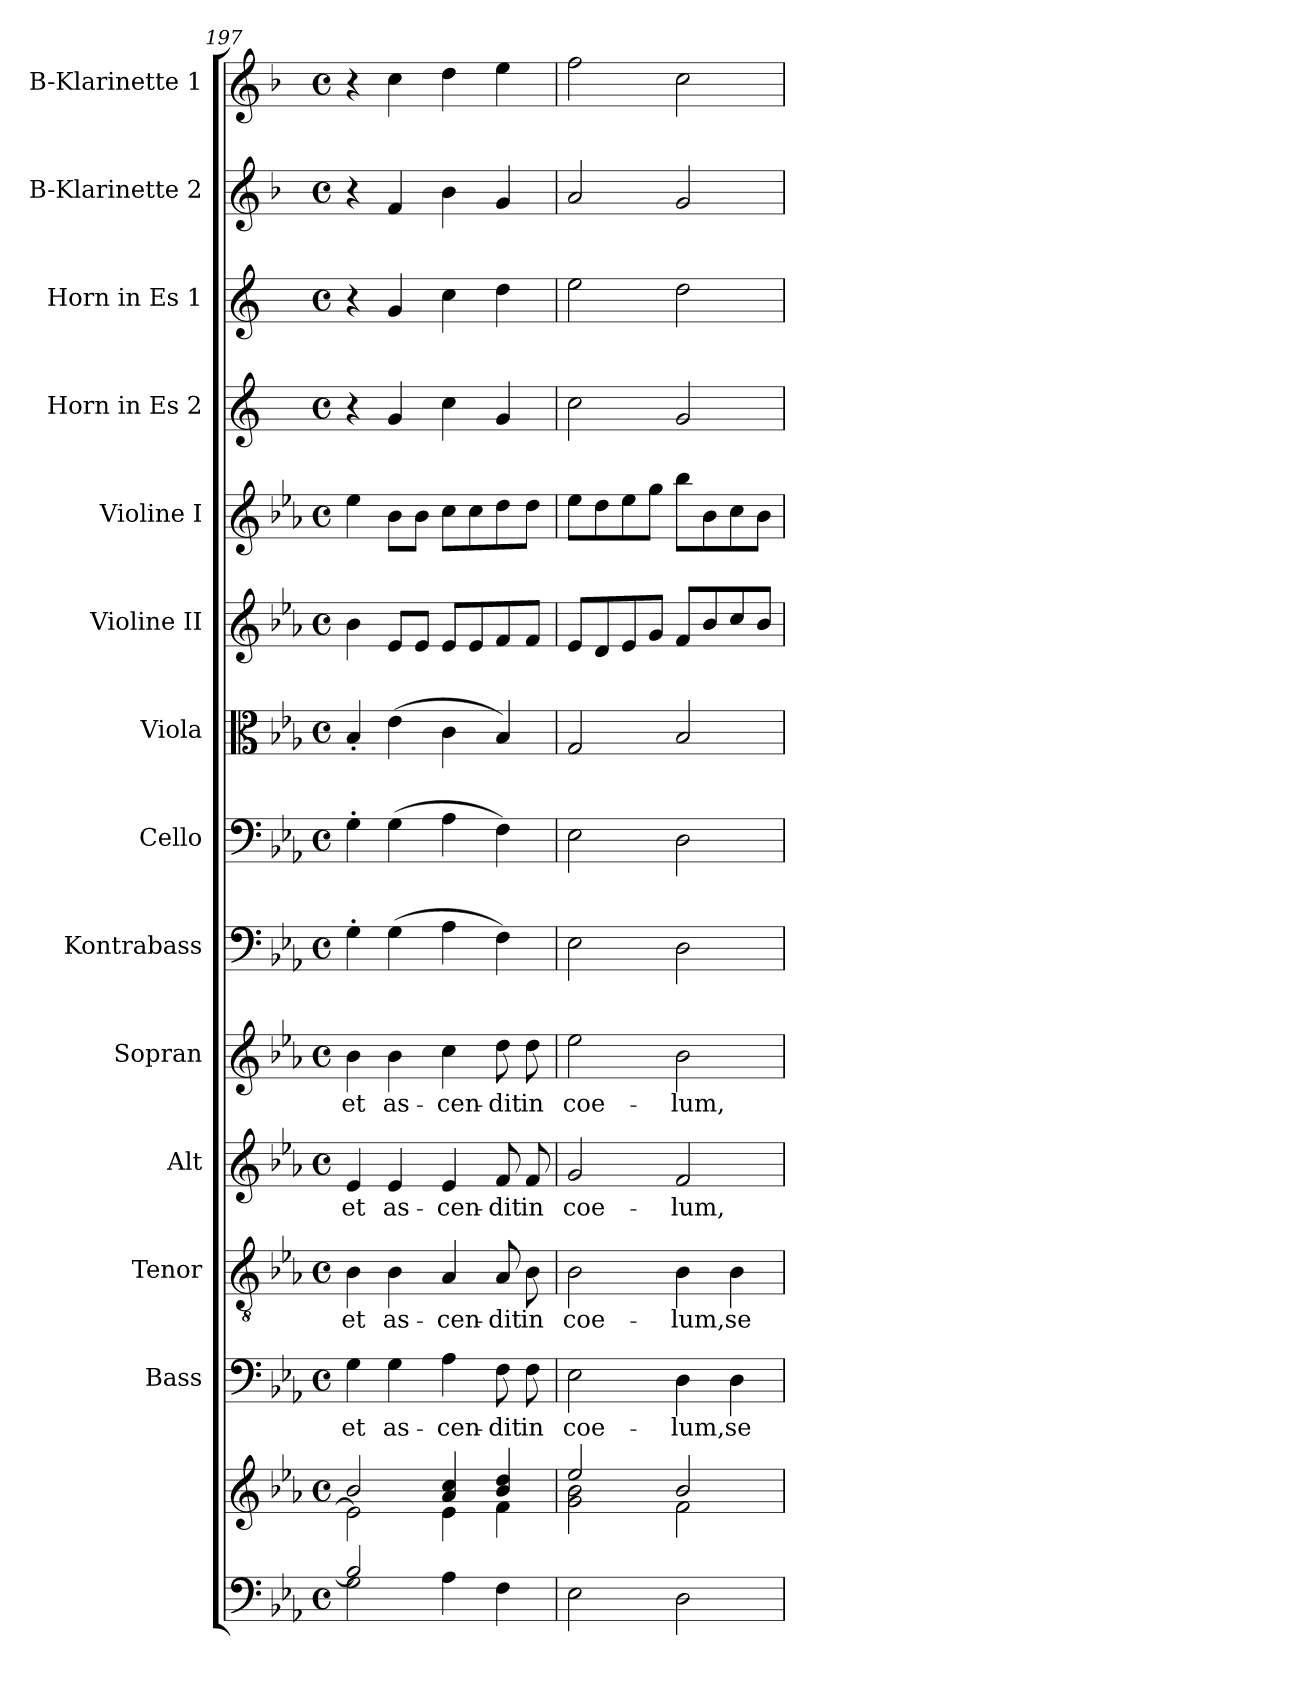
**kern	**kern	**kern	**text	**kern	**text	**kern	**text	**kern	**text	**kern	**kern	**kern	**kern	**kern	**kern	**kern	**kern	**kern
*part14	*part14	*part13	*part13	*part12	*part12	*part11	*part11	*part10	*part10	*part9	*part8	*part7	*part6	*part5	*part4	*part3	*part2	*part1
*staff15	*staff14	*staff13	*staff13	*staff12	*staff12	*staff11	*staff11	*staff10	*staff10	*staff9	*staff8	*staff7	*staff6	*staff5	*staff4	*staff3	*staff2	*staff1
*	*	*I"Bass	*	*I"Tenor	*	*I"Alt	*	*I"Sopran	*	*I"Kontrabass	*I"Cello	*I"Viola	*I"Violine II	*I"Violine I	*I"Horn in Es 2	*I"Horn in Es 1	*I"B-Klarinette 2	*I"B-Klarinette 1
*	*	*I'B.	*	*I'T.	*	*I'A.	*	*I'S.	*	*I'Kb.	*	*I'Vla.	*I'Vl. II	*I'Vl. I	*I'Hrn. 2	*I'Hrn. 1	*I'Kl. 2	*I'Kl. 1
*clefF4	*clefG2	*clefF4	*	*clefGv2	*	*clefG2	*	*clefG2	*	*clefF4	*clefF4	*clefC3	*clefG2	*clefG2	*clefG2	*clefG2	*clefG2	*clefG2
*	*	*	*	*	*	*	*	*	*	*ITrd7c12	*	*	*	*	*ITrd5c9	*ITrd5c9	*ITrd1c2	*ITrd1c2
*k[b-e-a-]	*k[b-e-a-]	*k[b-e-a-]	*	*k[b-e-a-]	*	*k[b-e-a-]	*	*k[b-e-a-]	*	*k[b-e-a-]	*k[b-e-a-]	*k[b-e-a-]	*k[b-e-a-]	*k[b-e-a-]	*k[b-e-a-]	*k[b-e-a-]	*k[b-e-a-]	*k[b-e-a-]
*E-:	*E-:	*E-:	*	*E-:	*	*E-:	*	*E-:	*	*E-:	*E-:	*E-:	*E-:	*E-:	*E-:	*E-:	*E-:	*E-:
*M4/4	*M4/4	*M4/4	*	*M4/4	*	*M4/4	*	*M4/4	*	*M4/4	*M4/4	*M4/4	*M4/4	*M4/4	*M4/4	*M4/4	*M4/4	*M4/4
*met(c)	*met(c)	*met(c)	*	*met(c)	*	*met(c)	*	*met(c)	*	*met(c)	*met(c)	*met(c)	*met(c)	*met(c)	*met(c)	*met(c)	*met(c)	*met(c)
=197	=197	=197	=197	=197	=197	=197	=197	=197	=197	=197	=197	=197	=197	=197	=197	=197	=197	=197
*^	*^	*	*	*	*	*	*	*	*	*	*	*	*	*	*	*	*	*
!	!	!	!	!	!LO:LY:b	!	!LO:LY:b	!	!LO:LY:b	!	!LO:LY:b	!	!	!	!	!	!	!	!	!
2B-/]	2G\	2b-/	2e-\]	4G\	et	4B-\	et	4e-/	et	4b-\	et	4GG'>\	4G'>\	4B-'</	4b-\	4ee-\	4r	4r	4r	4r
!	!	!	!	!	!LO:LY:b	!	!LO:LY:b	!	!LO:LY:b	!	!LO:LY:b	!	!	!	!	!	!	!	!	!
.	.	.	.	4G\	as-	4B-\	as-	4e-/	as-	4b-\	as-	(>4GG\	(>4G\	(>4e-\	8e-/L	8b-\L	4B-/	4B-/	4e-/	4b-\
.	.	.	.	.	.	.	.	.	.	.	.	.	.	.	8e-/J	8b-\J	.	.	.	.
!	!	!	!	!	!LO:LY:b	!	!LO:LY:b	!	!LO:LY:b	!	!LO:LY:b	!	!	!	!	!	!	!	!	!
2ryy	4A-\	4a-/ 4cc/	4e-\	4A-\	-cen-	4A-/	-cen-	4e-/	-cen-	4cc\	-cen-	4AA-\	4A-\	4c\	8e-/L	8cc\L	4e-\	4e-\	4a-\	4cc\
.	.	.	.	.	.	.	.	.	.	.	.	.	.	.	8e-/	8cc\	.	.	.	.
!	!	!	!	!	!LO:LY:b	!	!LO:LY:b	!	!LO:LY:b	!	!LO:LY:b	!	!	!	!	!	!	!	!	!
.	4F\	4b-/ 4dd/	4f\	8F\	-dit	8A-/	-dit	8f/	-dit	8dd\	-dit	4FF\)	4F\)	4B-/)	8f/	8dd\	4B-/	4f\	4f/	4dd\
!	!	!	!	!	!LO:LY:b	!	!LO:LY:b	!	!LO:LY:b	!	!LO:LY:b	!	!	!	!	!	!	!	!	!
.	.	.	.	8F\	in	8B-\	in	8f/	in	8dd\	in	.	.	.	8f/J	8dd\J	.	.	.	.
*v	*v	*	*	*	*	*	*	*	*	*	*	*	*	*	*	*	*	*	*	*
!!LO:PB:g=z
=198	=198	=198	=198	=198	=198	=198	=198	=198	=198	=198	=198	=198	=198	=198	=198	=198	=198	=198	=198
!	!	!	!	!LO:LY:b	!	!LO:LY:b	!	!LO:LY:b	!	!LO:LY:b	!	!	!	!	!	!	!	!	!
2E-\	2ee-/	2g\ 2b-\	2E-\	coe-	2B-\	coe-	2g/	coe-	2ee-\	coe-	2EE-\	2E-\	2G/	8e-/L	8ee-\L	2e-\	2g\	2g/	2ee-\
.	.	.	.	.	.	.	.	.	.	.	.	.	.	8d/	8dd\	.	.	.	.
.	.	.	.	.	.	.	.	.	.	.	.	.	.	8e-/	8ee-\	.	.	.	.
.	.	.	.	.	.	.	.	.	.	.	.	.	.	8g/J	8gg\J	.	.	.	.
!	!	!	!	!LO:LY:b	!	!LO:LY:b	!	!LO:LY:b	!	!LO:LY:b	!	!	!	!	!	!	!	!	!
2D\	2b-/	2f\	4D\	-lum,	4B-\	-lum,	2f/	-lum,	2b-\	-lum,	2DD\	2D\	2B-/	8f/L	8bb-\L	2B-/	2f\	2f/	2b-\
.	.	.	.	.	.	.	.	.	.	.	.	.	.	8b-/	8b-\	.	.	.	.
!	!	!	!	!LO:LY:b	!	!LO:LY:b	!	!	!	!	!	!	!	!	!	!	!	!	!
.	.	.	4D\	se-	4B-\	se-	.	.	.	.	.	.	.	8cc/	8cc\	.	.	.	.
.	.	.	.	.	.	.	.	.	.	.	.	.	.	8b-/J	8b-\J	.	.	.	.
*	*v	*v	*	*	*	*	*	*	*	*	*	*	*	*	*	*	*	*	*
=	=	=	=	=	=	=	=	=	=	=	=	=	=	=	=	=	=	=
*-	*-	*-	*-	*-	*-	*-	*-	*-	*-	*-	*-	*-	*-	*-	*-	*-	*-	*-
